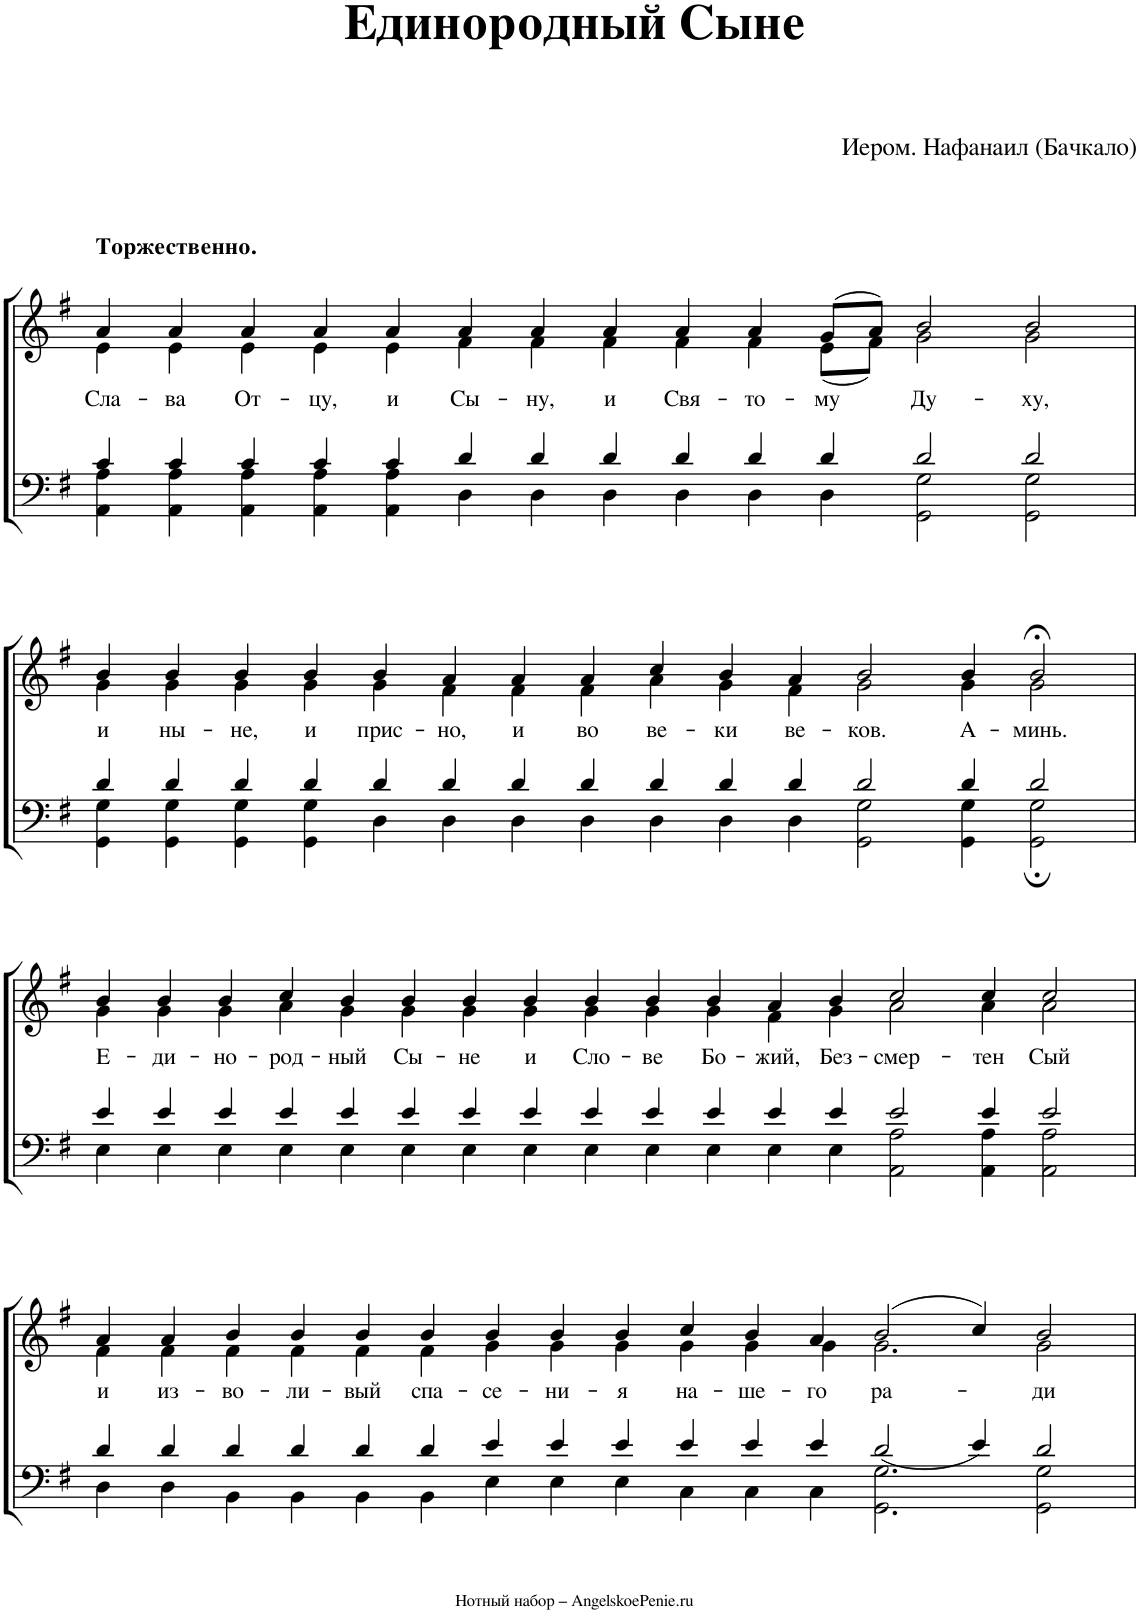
**kern	**kern	**text
*part1	*part1	*part1
*staff2	*staff1	*staff1
*I"Piano	*	*
*I'Pno.	*	*
*clefF4	*clefG2	*
*k[f#]	*k[f#]	*
*M63/2	*M63/2	*
=1	=1	=1
*^	*^	*
*	*^	*	*	*
!	!	!	!LO:TX:a:B:t=Торжественно.	!	!
!	!	!	!	!	!LO:LY:b
2%63ryy	4c/	4AA\ 4A\	4a/	4e\	Сла-
!	!	!	!	!	!LO:LY:b
.	4c/	4AA\ 4A\	4a/	4e\	-ва
!	!	!	!	!	!LO:LY:b
.	4c/	4AA\ 4A\	4a/	4e\	От-
!	!	!	!	!	!LO:LY:b
.	4c/	4AA\ 4A\	4a/	4e\	-цу,
!	!	!	!	!	!LO:LY:b
.	4c/	4AA\ 4A\	4a/	4e\	и
!	!	!	!	!	!LO:LY:b
.	4d/	4D\	4a/	4f#\	Сы-
!	!	!	!	!	!LO:LY:b
.	4d/	4D\	4a/	4f#\	-ну,
!	!	!	!	!	!LO:LY:b
.	4d/	4D\	4a/	4f#\	и
!	!	!	!	!	!LO:LY:b
.	4d/	4D\	4a/	4f#\	Свя-
!	!	!	!	!	!LO:LY:b
.	4d/	4D\	4a/	4f#\	-то-
!	!	!	!	!	!LO:LY:b
.	4d/	4D\	(8g/L	(8e\L	-му
.	.	.	8a/J)	8f#\J)	.
!	!	!	!	!	!LO:LY:b
.	2d/	2GG\ 2G\	2b/	2g\	Ду-
!	!	!	!	!	!LO:LY:b
.	2d/	2GG\ 2G\	2b/	2g\	-ху,
.	1ryy	1ryy	4%111ryy	4%111ryy	.
.	1ryy	1ryy	.	.	.
.	1ryy	1ryy	.	.	.
.	1ryy	1ryy	.	.	.
.	1ryy	1ryy	.	.	.
.	1ryy	1ryy	.	.	.
.	1ryy	1ryy	.	.	.
.	1ryy	1ryy	.	.	.
.	1ryy	1ryy	.	.	.
.	1ryy	1ryy	.	.	.
.	1ryy	1ryy	.	.	.
.	1ryy	1ryy	.	.	.
.	1ryy	1ryy	.	.	.
.	1ryy	1ryy	.	.	.
.	1ryy	1ryy	.	.	.
.	1ryy	1ryy	.	.	.
.	1ryy	1ryy	.	.	.
.	1ryy	1ryy	.	.	.
.	1ryy	1ryy	.	.	.
.	1ryy	1ryy	.	.	.
.	1ryy	1ryy	.	.	.
.	1ryy	1ryy	.	.	.
.	1ryy	1ryy	.	.	.
.	1ryy	1ryy	.	.	.
.	4%15ryy	4%15ryy	.	.	.
!!LO:LB:g=z	!!
=2	=2	=2	=2	=2	=2
!	!	!	!	!	!LO:LY:b
2%63ryy	4d/	4GG\ 4G\	4b/	4g\	и
!	!	!	!	!	!LO:LY:b
.	4d/	4GG\ 4G\	4b/	4g\	ны-
!	!	!	!	!	!LO:LY:b
.	4d/	4GG\ 4G\	4b/	4g\	-не,
!	!	!	!	!	!LO:LY:b
.	4d/	4GG\ 4G\	4b/	4g\	и
!	!	!	!	!	!LO:LY:b
.	4d/	4D\	4b/	4g\	прис-
!	!	!	!	!	!LO:LY:b
.	4d/	4D\	4a/	4f#\	-но,
!	!	!	!	!	!LO:LY:b
.	4d/	4D\	4a/	4f#\	и
!	!	!	!	!	!LO:LY:b
.	4d/	4D\	4a/	4f#\	во
!	!	!	!	!	!LO:LY:b
.	4d/	4D\	4cc/	4a\	ве-
!	!	!	!	!	!LO:LY:b
.	4d/	4D\	4b/	4g\	-ки
!	!	!	!	!	!LO:LY:b
.	4d/	4D\	4a/	4f#\	ве-
!	!	!	!	!	!LO:LY:b
.	2d/	2GG\ 2G\	2b/	2g\	-ков.
!	!	!	!	!	!LO:LY:b
.	4d/	4GG\ 4G\	4b/	4g\	А-
!	!	!	!	!	!LO:LY:b
.	2d/	2GG\; 2G\;	2b;</	2g\	-минь.
.	1ryy	1ryy	2%55ryy	2%55ryy	.
.	1ryy	1ryy	.	.	.
.	1ryy	1ryy	.	.	.
.	1ryy	1ryy	.	.	.
.	1ryy	1ryy	.	.	.
.	1ryy	1ryy	.	.	.
.	1ryy	1ryy	.	.	.
.	1ryy	1ryy	.	.	.
.	1ryy	1ryy	.	.	.
.	1ryy	1ryy	.	.	.
.	1ryy	1ryy	.	.	.
.	1ryy	1ryy	.	.	.
.	1ryy	1ryy	.	.	.
.	1ryy	1ryy	.	.	.
.	1ryy	1ryy	.	.	.
.	1ryy	1ryy	.	.	.
.	1ryy	1ryy	.	.	.
.	1ryy	1ryy	.	.	.
.	1ryy	1ryy	.	.	.
.	1ryy	1ryy	.	.	.
.	2%15ryy	2%15ryy	.	.	.
!!LO:LB:g=z	!!
=3	=3	=3	=3	=3	=3
!	!	!	!	!	!LO:LY:b
2%63ryy	4e/	4E\	4b/	4g\	Е-
!	!	!	!	!	!LO:LY:b
.	4e/	4E\	4b/	4g\	-ди-
!	!	!	!	!	!LO:LY:b
.	4e/	4E\	4b/	4g\	-но-
!	!	!	!	!	!LO:LY:b
.	4e/	4E\	4cc/	4a\	-род-
!	!	!	!	!	!LO:LY:b
.	4e/	4E\	4b/	4g\	-ный
!	!	!	!	!	!LO:LY:b
.	4e/	4E\	4b/	4g\	Сы-
!	!	!	!	!	!LO:LY:b
.	4e/	4E\	4b/	4g\	-не
!	!	!	!	!	!LO:LY:b
.	4e/	4E\	4b/	4g\	и
!	!	!	!	!	!LO:LY:b
.	4e/	4E\	4b/	4g\	Сло-
!	!	!	!	!	!LO:LY:b
.	4e/	4E\	4b/	4g\	-ве
!	!	!	!	!	!LO:LY:b
.	4e/	4E\	4b/	4g\	Бо-
!	!	!	!	!	!LO:LY:b
.	4e/	4E\	4a/	4f#\	-жий,
!	!	!	!	!	!LO:LY:b
.	4e/	4E\	4b/	4g\	Без-
!	!	!	!	!	!LO:LY:b
.	2e/	2AA\ 2A\	2cc/	2a\	-смер-
!	!	!	!	!	!LO:LY:b
.	4e/	4AA\ 4A\	4cc/	4a\	-тен
!	!	!	!	!	!LO:LY:b
.	2e/	2AA\ 2A\	2cc/	2a\	Сый
.	1ryy	1ryy	1%27ryy	1%27ryy	.
.	1ryy	1ryy	.	.	.
.	1ryy	1ryy	.	.	.
.	0000.ryy	0000.ryy	.	.	.
!!LO:LB:g=z	!!
=4	=4	=4	=4	=4	=4
!	!	!	!	!	!LO:LY:b
2%63ryy	4d/	4D\	4a/	4f#\	и
!	!	!	!	!	!LO:LY:b
.	4d/	4D\	4a/	4f#\	из-
!	!	!	!	!	!LO:LY:b
.	4d/	4BB\	4b/	4f#\	-во-
!	!	!	!	!	!LO:LY:b
.	4d/	4BB\	4b/	4f#\	-ли-
!	!	!	!	!	!LO:LY:b
.	4d/	4BB\	4b/	4f#\	-вый
!	!	!	!	!	!LO:LY:b
.	4d/	4BB\	4b/	4f#\	спа-
!	!	!	!	!	!LO:LY:b
.	4e/	4E\	4b/	4g\	-се-
!	!	!	!	!	!LO:LY:b
.	4e/	4E\	4b/	4g\	-ни-
!	!	!	!	!	!LO:LY:b
.	4e/	4E\	4b/	4g\	-я
!	!	!	!	!	!LO:LY:b
.	4e/	4C\	4cc/	4g\	на-
!	!	!	!	!	!LO:LY:b
.	4e/	4C\	4b/	4g\	-ше-
!	!	!	!	!	!LO:LY:b
.	4e/	4C\	4a/	4g\	-го
!	!	!	!	!	!LO:LY:b
.	2d/	2.GG\ 2.G\	(2b/	2.g\	ра-
.	4e/	.	4cc/)	.	.
!	!	!	!	!	!LO:LY:b
.	2d/	2GG\ 2G\	2b/	2g\	-ди
.	1ryy	1ryy	4%109ryy	4%109ryy	.
.	1ryy	1ryy	.	.	.
.	1ryy	1ryy	.	.	.
.	1ryy	1ryy	.	.	.
.	1ryy	1ryy	.	.	.
.	1ryy	1ryy	.	.	.
.	1ryy	1ryy	.	.	.
.	1ryy	1ryy	.	.	.
.	1ryy	1ryy	.	.	.
.	1ryy	1ryy	.	.	.
.	1ryy	1ryy	.	.	.
.	1ryy	1ryy	.	.	.
.	1ryy	1ryy	.	.	.
.	1ryy	1ryy	.	.	.
.	1ryy	1ryy	.	.	.
.	1ryy	1ryy	.	.	.
.	1ryy	1ryy	.	.	.
.	1ryy	1ryy	.	.	.
.	1ryy	1ryy	.	.	.
.	1ryy	1ryy	.	.	.
.	1ryy	1ryy	.	.	.
.	1ryy	1ryy	.	.	.
.	1ryy	1ryy	.	.	.
.	1ryy	1ryy	.	.	.
.	1ryy	1ryy	.	.	.
.	1ryy	1ryy	.	.	.
.	1ryy	1ryy	.	.	.
.	4ryy	4ryy	.	.	.
*v	*v	*v	*	*	*
*	*v	*v	*
=	=	=
*-	*-	*-
